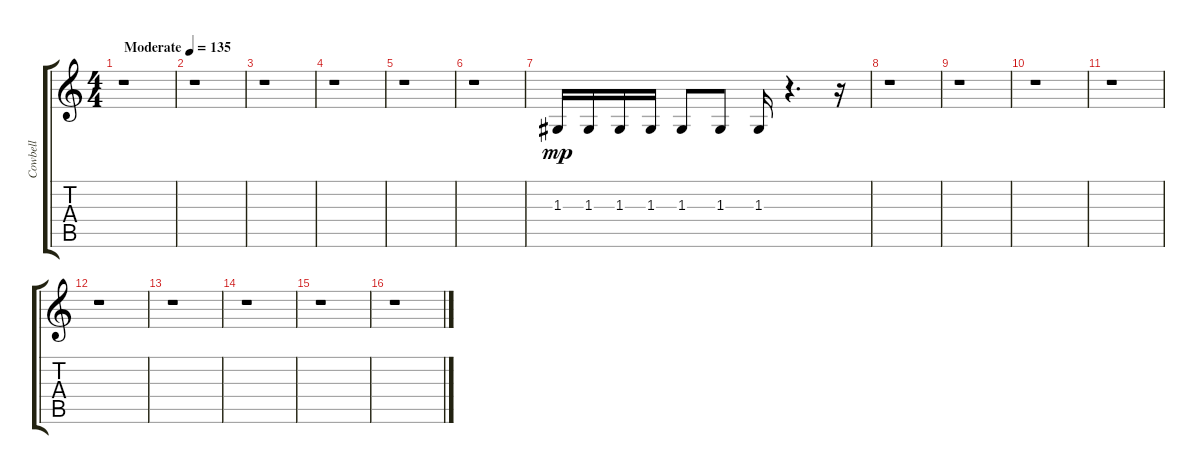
\track ("Cowbell" "Cowbell") {instrument acousticgrandpiano}
\staff {score tabs}
\tuning (E4 B3 G3 D3 A2 E2) {hide}
\ts (4 4)
\tempo (135 "Moderate")
\clef g2
\ks c
r.1{dy mp instrument acousticgrandpiano} |
r.1 |
r.1 |
r.1 |
r.1 |
r.1 |
1.3.16 1.3.16 1.3.16 1.3.16 1.3.8 1.3.8 1.3.16 r.4{d} r.16 |
r.1 |
r.1 |
r.1 |
r.1 |
r.1 |
r.1 |
r.1 |
r.1 |
r.1
